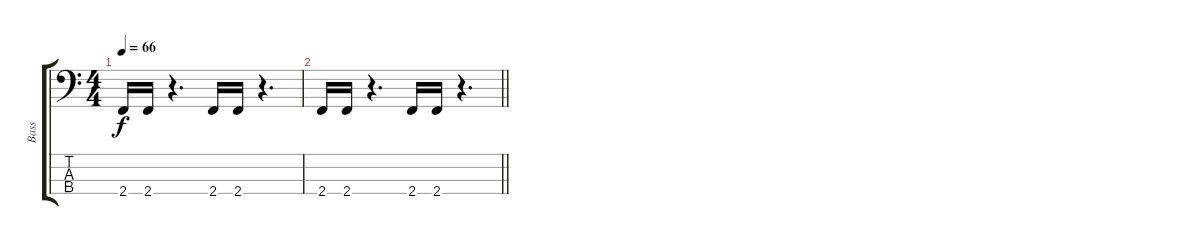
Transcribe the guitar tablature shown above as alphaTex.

\track ("Bass" "Bass") {instrument electricbassfinger}
\staff {score tabs}
\tuning (Gb2 Db2 Ab1 Eb1) {hide}
\ts (4 4)
\tempo 66
\clef f4
\ks c
2.4.16{dy f} 2.4.16 r.4{d} 2.4.16 2.4.16 r.4{d} |
\barLineRight lightlight
2.4.16 2.4.16 r.4{d} 2.4.16 2.4.16 r.4{d}
